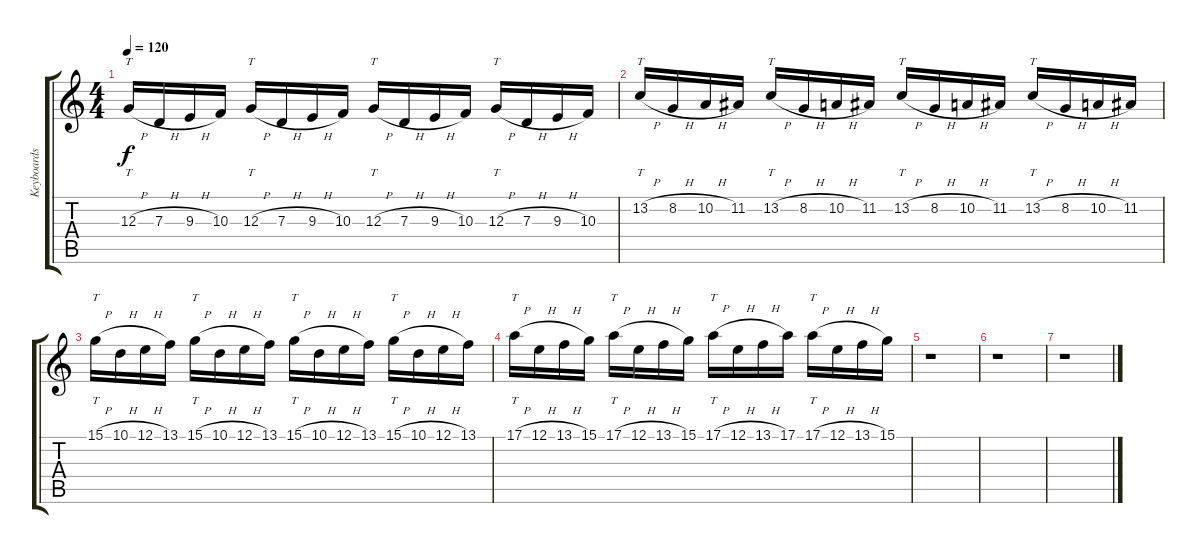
\track ("Keyboards" "Keyboards") {instrument choiraahs}
\staff {score tabs}
\tuning (E4 B3 G3 D3 A2 E2) {hide}
\ts (4 4)
\tempo 120
\clef g2
\ks c
12.3{h}.16{tt dy f volume 14 balance 0 instrument clavinet} 7.3{h}.16 9.3{h}.16 10.3.16 12.3{h}.16{tt} 7.3{h}.16 9.3{h}.16 10.3.16 12.3{h}.16{tt} 7.3{h}.16 9.3{h}.16 10.3.16 12.3{h}.16{tt} 7.3{h}.16 9.3{h}.16 10.3.16 |
13.2{h}.16{tt} 8.2{h}.16 10.2{h}.16 11.2.16 13.2{h}.16{tt} 8.2{h}.16 10.2{h}.16 11.2.16 13.2{h}.16{tt} 8.2{h}.16 10.2{h}.16 11.2.16 13.2{h}.16{tt} 8.2{h}.16 10.2{h}.16 11.2.16 |
15.1{h}.16{tt} 10.1{h}.16 12.1{h}.16 13.1.16 15.1{h}.16{tt} 10.1{h}.16 12.1{h}.16 13.1.16 15.1{h}.16{tt} 10.1{h}.16 12.1{h}.16 13.1.16 15.1{h}.16{tt} 10.1{h}.16 12.1{h}.16 13.1.16 |
17.1{h}.16{tt} 12.1{h}.16 13.1{h}.16 15.1.16 17.1{h}.16{tt} 12.1{h}.16 13.1{h}.16 15.1.16 17.1{h}.16{tt} 12.1{h}.16 13.1{h}.16 17.1.16 17.1{h}.16{tt} 12.1{h}.16 13.1{h}.16 15.1.16 |
r.1 |
r.1 |
r.1
